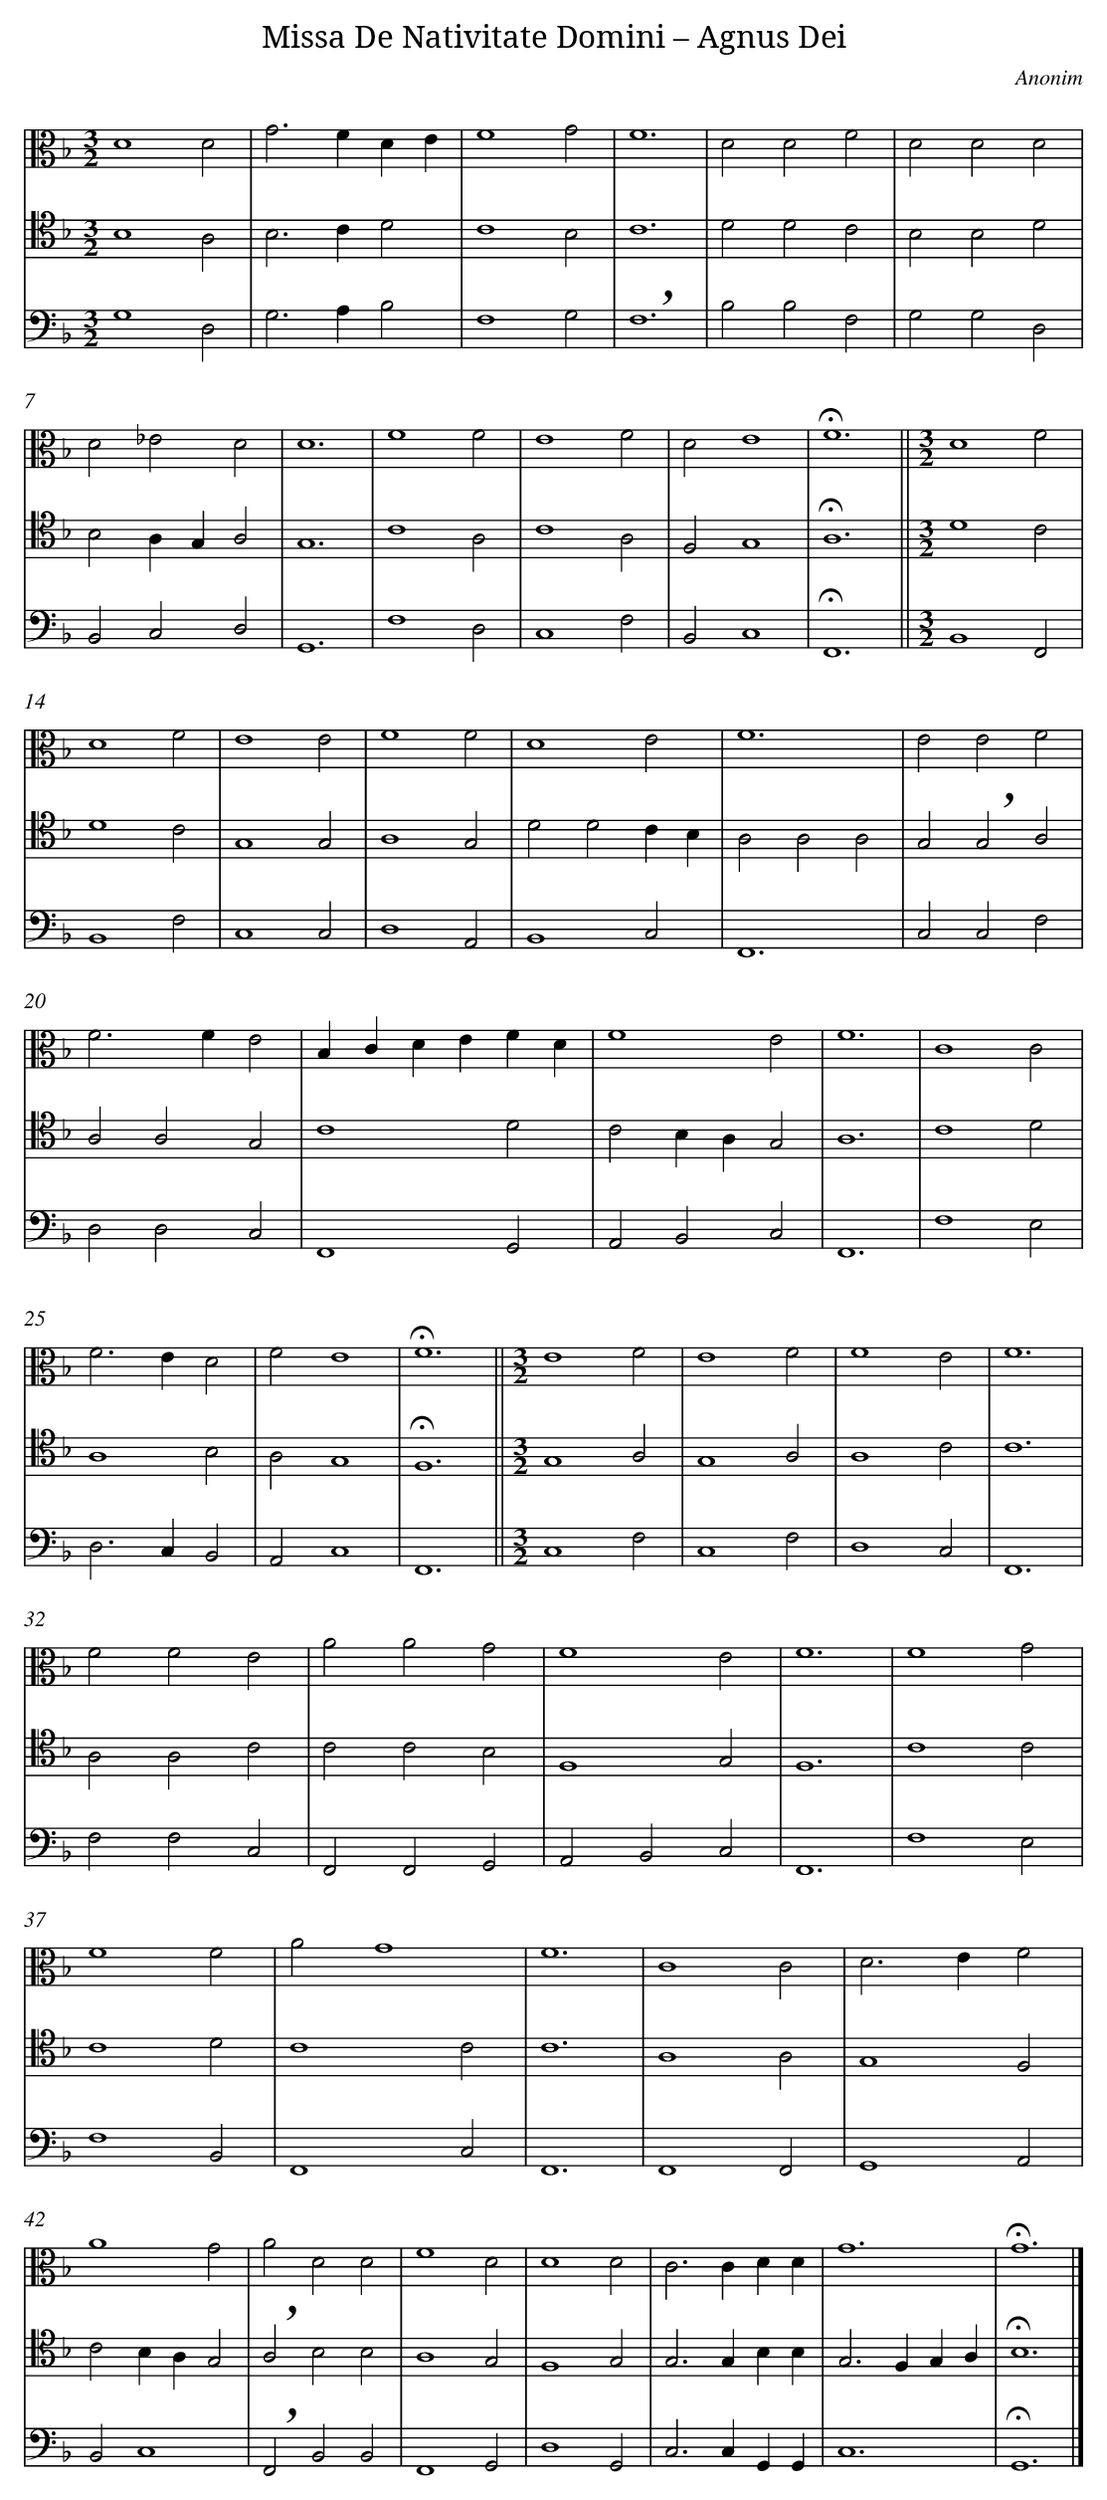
X:1
T: Missa De Nativitate Domini – Agnus Dei
C: Anonim
L: 1/4
M: 3/2
V: 1 clef=alto
V: 2 clef=tenor
V: 3 clef=bass
K: F
[V:1] D4D2 |
[V:2] B,4A,2 |
[V:3] G,4D,2 |
[V:1] G2>F2DE |
[V:2] B,2>C2D2 |
[V:3] G,2>A,2B,2 |
[V:1] F4G2 |
[V:2] C4B,2 |
[V:3] F,4G,2 |
[V:1] F6 |
[V:2] C6 |
[V:3] !breath!F,6 |
[V:1] D2D2F2 |
[V:2] D2D2C2 |
[V:3] B,2B,2F,2 |
[V:1] D2D2D2 |
[V:2] B,2B,2D2 |
[V:3] G,2G,2D,2 |
[V:1] D2_E2D2 |
[V:2] B,2A,G,A,2 |
[V:3] B,,2C,2D,2 |
[V:1] D6 |
[V:2] G,6 |
[V:3] G,,6 |
[V:1] F4F2 |
[V:2] C4A,2 |
[V:3] F,4D,2 |
[V:1] E4F2 |
[V:2] C4A,2 |
[V:3] C,4F,2 |
[V:1] D2E4 |
[V:2] F,2G,4 |
[V:3] B,,2C,4 |
[V:1] !fermata!F6 ||
[V:2] !fermata!A,6 ||
[V:3] !fermata!F,,6 ||
[V:1] [M:3/2]D4F2 |
[V:2] [M:3/2]D4C2 |
[V:3] [M:3/2]B,,4F,,2 |
[V:1] D4F2 |
[V:2] D4C2 |
[V:3] B,,4F,2 |
[V:1] E4E2 |
[V:2] G,4G,2 |
[V:3] C,4C,2 |
[V:1] F4F2 |
[V:2] A,4G,2 |
[V:3] D,4A,,2 |
[V:1] D4E2 |
[V:2] D2D2CB, |
[V:3] B,,4C,2 |
[V:1] F6 |
[V:2] A,2A,2A,2 |
[V:3] F,,6 |
[V:1] E2E2F2 |
[V:2] G,2!breath!G,2A,2 |
[V:3] C,2C,2F,2 |
[V:1] F2>F2E2 |
[V:2] A,2A,2G,2 |
[V:3] D,2D,2C,2 |
[V:1] B,CDEFD |
[V:2] C4D2 |
[V:3] F,,4G,,2 |
[V:1] F4E2 |
[V:2] C2B,A,G,2 |
[V:3] A,,2B,,2C,2 |
[V:1] F6 |
[V:2] A,6 |
[V:3] F,,6 |
[V:1] C4C2 |
[V:2] C4D2 |
[V:3] F,4E,2 |
[V:1] F2>E2D2 |
[V:2] A,4B,2 |
[V:3] D,2>C,2B,,2 |
[V:1] F2E4 |
[V:2] A,2G,4 |
[V:3] A,,2C,4 |
[V:1] !fermata!F6 ||
[V:2] !fermata!F,6 ||
[V:3] F,,6 ||
[V:1] [M:3/2]E4F2 |
[V:2] [M:3/2]G,4A,2 |
[V:3] [M:3/2]C,4F,2 |
[V:1] E4F2 |
[V:2] G,4A,2 |
[V:3] C,4F,2 |
[V:1] F4E2 |
[V:2] A,4C2 |
[V:3] D,4C,2 |
[V:1] F6 |
[V:2] C6 |
[V:3] F,,6 |
[V:1] F2F2E2 |
[V:2] A,2A,2C2 |
[V:3] F,2F,2C,2 |
[V:1] A2A2G2 |
[V:2] C2C2B,2 |
[V:3] F,,2F,,2G,,2 |
[V:1] F4E2 |
[V:2] F,4G,2 |
[V:3] A,,2B,,2C,2 |
[V:1] F6 |
[V:2] F,6 |
[V:3] F,,6 |
[V:1] F4G2 |
[V:2] C4C2 |
[V:3] F,4E,2 |
[V:1] F4F2 |
[V:2] C4D2 |
[V:3] F,4B,,2 |
[V:1] A2G4 |
[V:2] C4C2 |
[V:3] F,,4C,2 |
[V:1] F6 |
[V:2] C6 |
[V:3] F,,6 |
[V:1] C4C2 |
[V:2] A,4A,2 |
[V:3] F,,4F,,2 |
[V:1] D2>E2F2 |
[V:2] G,4F,2 |
[V:3] G,,4A,,2 |
[V:1] A4G2 |
[V:2] C2B,A,G,2 |
[V:3] B,,2C,4 |
[V:1] A2D2D2 |
[V:2] !breath!A,2B,2B,2 |
[V:3] !breath!F,,2B,,2B,,2 |
[V:1] F4D2 |
[V:2] A,4G,2 |
[V:3] F,,4G,,2 |
[V:1] D4D2 |
[V:2] F,4G,2 |
[V:3] D,4G,,2 |
[V:1] C2>C2DD |
[V:2] G,2>G,2B,B, |
[V:3] C,2>C,2G,,G,, |
[V:1] G6 |
[V:2] G,2>F,2G,A, |
[V:3] C,6 |
[V:1] !fermata!G6 |]
[V:2] !fermata!B,6 |]
[V:3] !fermata!G,,6 |]
